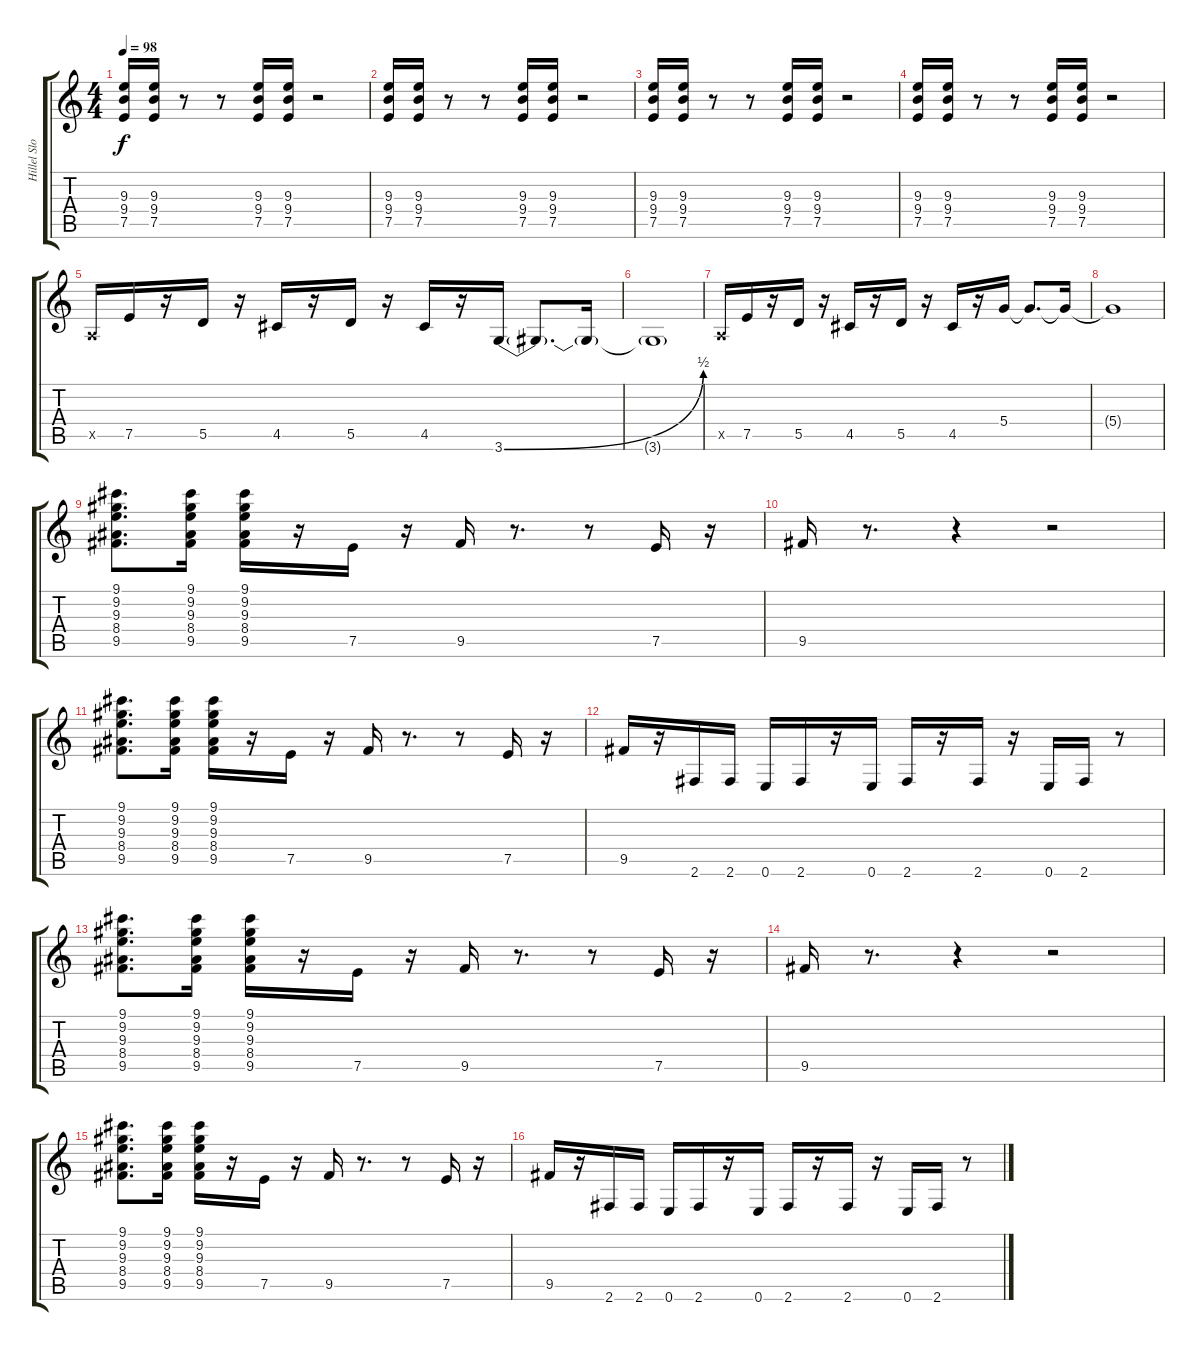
\track ("Hillel Slovak" "Hillel Slo") {instrument distortionguitar}
\staff {score tabs}
\tuning (E4 B3 G3 D3 A2 E2) {hide}
\ts (4 4)
\tempo 98
\clef g2
\ks c
(9.3 9.4 7.5).16{dy f} (9.3 9.4 7.5).16 r.8 r.8 (9.3 9.4 7.5).16 (9.3 9.4 7.5).16 r.2 |
(9.3 9.4 7.5).16 (9.3 9.4 7.5).16 r.8 r.8 (9.3 9.4 7.5).16 (9.3 9.4 7.5).16 r.2 |
(9.3 9.4 7.5).16 (9.3 9.4 7.5).16 r.8 r.8 (9.3 9.4 7.5).16 (9.3 9.4 7.5).16 r.2 |
(9.3 9.4 7.5).16 (9.3 9.4 7.5).16 r.8 r.8 (9.3 9.4 7.5).16 (9.3 9.4 7.5).16 r.2 |
0.5{x}.16 7.5.16 r.16 5.5.16 r.16 4.5.16 r.16 5.5.16 r.16 4.5.16 r.16 3.6{be (bend 0 0 60 2)}.16 3.6{t}.8{d} 3.6{t}.16 |
3.6{t}.1 |
0.5{x}.16 7.5.16 r.16 5.5.16 r.16 4.5.16 r.16 5.5.16 r.16 4.5.16 r.16 5.4.16 5.4{t}.8{d} 5.4{t}.16 |
5.4{t}.1 |
(9.1 9.2 9.3 8.4 9.5).8{d} (9.1 9.2 9.3 8.4 9.5).16 (9.1 9.2 9.3 8.4 9.5).16 r.16 7.5.16 r.16 9.5.16 r.8{d} r.8 7.5.16 r.16 |
9.5.16 r.8{d} r.4 r.2 |
(9.1 9.2 9.3 8.4 9.5).8{d} (9.1 9.2 9.3 8.4 9.5).16 (9.1 9.2 9.3 8.4 9.5).16 r.16 7.5.16 r.16 9.5.16 r.8{d} r.8 7.5.16 r.16 |
9.5.16 r.16 2.6.16 2.6.16 0.6.16 2.6.16 r.16 0.6.16 2.6.16 r.16 2.6.16 r.16 0.6.16 2.6.16 r.8 |
(9.1 9.2 9.3 8.4 9.5).8{d} (9.1 9.2 9.3 8.4 9.5).16 (9.1 9.2 9.3 8.4 9.5).16 r.16 7.5.16 r.16 9.5.16 r.8{d} r.8 7.5.16 r.16 |
9.5.16 r.8{d} r.4 r.2 |
(9.1 9.2 9.3 8.4 9.5).8{d} (9.1 9.2 9.3 8.4 9.5).16 (9.1 9.2 9.3 8.4 9.5).16 r.16 7.5.16 r.16 9.5.16 r.8{d} r.8 7.5.16 r.16 |
9.5.16 r.16 2.6.16 2.6.16 0.6.16 2.6.16 r.16 0.6.16 2.6.16 r.16 2.6.16 r.16 0.6.16 2.6.16 r.8
